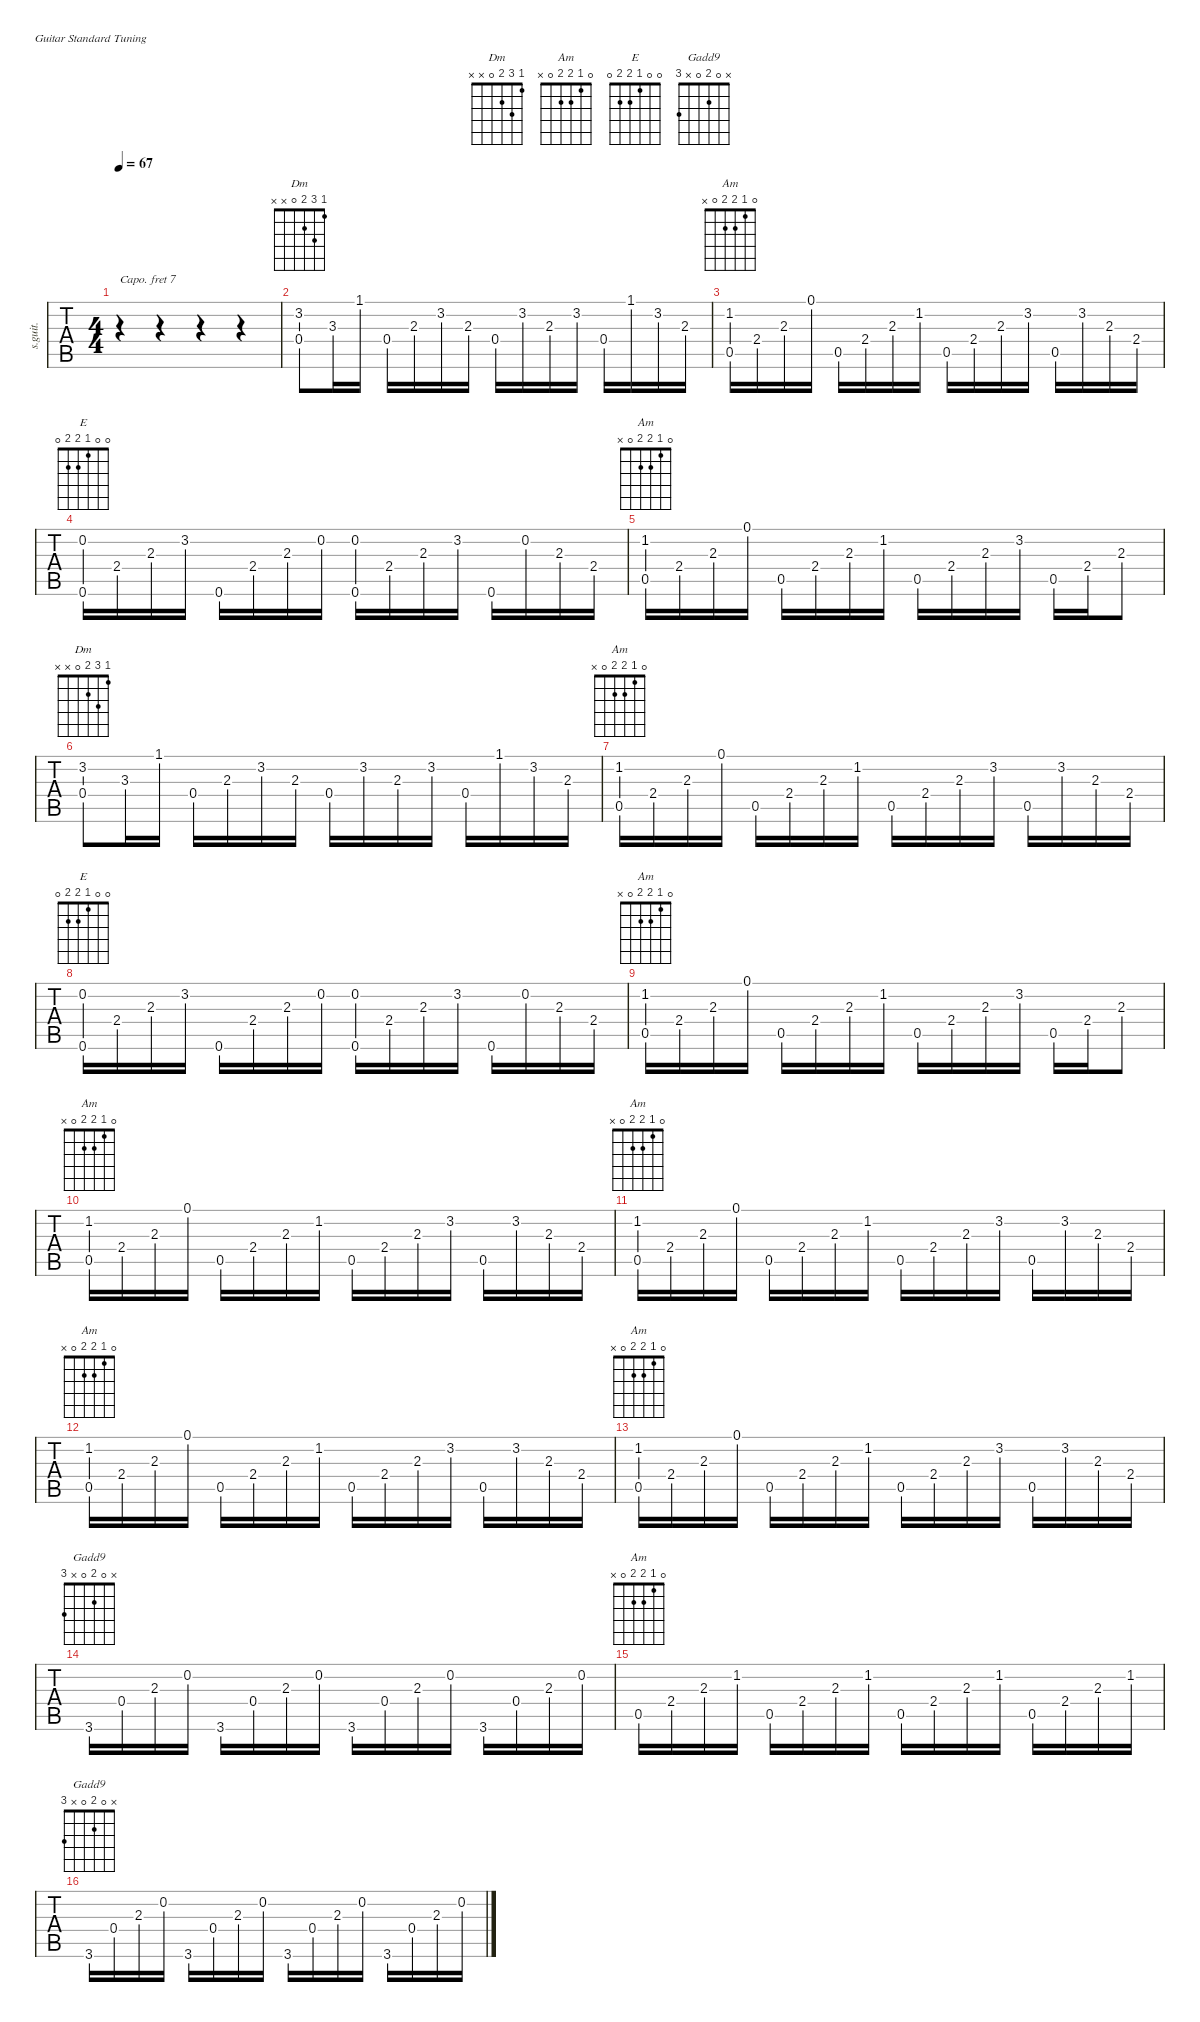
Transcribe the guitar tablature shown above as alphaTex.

\defaultSystemsLayout 4
\hideDynamics
\bracketExtendMode nobrackets
\chordDiagramsInScore
\track ("Steel Guitar" "s.guit.") {defaultSystemsLayout 4 instrument acousticguitarsteel}
\staff {tabs}
\capo 7
\tuning (E4 B3 G3 D3 A2 E2)
\chord ("Dm" 1 3 2 0 x x) {showfingering false}
\chord ("Am" 0 1 2 2 0 x) {showfingering false}
\chord ("E" 0 0 1 2 2 0) {showfingering false}
\chord ("Gadd9" x 0 2 0 x 3) {showfingering false}
\ts (4 4)
\tempo 67
\clef g2
\ks g
r.4{dy mf instrument acousticguitarsteel} r.4 r.4 r.4 |
(0.4{acc forcenatural} 3.2{acc forcenatural}).8{ch "Dm"} 3.3{acc forcenatural}.16 1.1{acc forcenatural}.16 0.4{acc forcenatural}.16 2.3{acc forcenatural}.16 3.2{acc forcenatural}.16 2.3{acc forcenatural}.16 0.4{acc forcenatural}.16 3.2{acc forcenatural}.16 2.3{acc forcenatural}.16 3.2{acc forcenatural}.16 0.4{acc forcenatural}.16 1.1{acc forcenatural}.16 3.2{acc forcenatural}.16 2.3{acc forcenatural}.16 |
(0.5{acc forcenatural} 1.2{acc forcenatural}).16{ch "Am"} 2.4{acc forcenatural}.16 2.3{acc forcenatural}.16 0.1{acc forcenatural}.16 0.5{acc forcenatural}.16 2.4{acc forcenatural}.16 2.3{acc forcenatural}.16 1.2{acc forcenatural}.16 0.5{acc forcenatural}.16 2.4{acc forcenatural}.16 2.3{acc forcenatural}.16 3.2{acc forcenatural}.16 0.5{acc forcenatural}.16 3.2{acc forcenatural}.16 2.3{acc forcenatural}.16 2.4{acc forcenatural}.16 |
(0.6{acc forcenatural} 0.2{acc #}).16{ch "E"} 2.4{acc forcenatural}.16 2.3{acc forcenatural}.16 3.2{acc forcenatural}.16 0.6{acc forcenatural}.16 2.4{acc forcenatural}.16 2.3{acc forcenatural}.16 0.2{acc #}.16 (0.6{acc forcenatural} 0.2{acc #}).16 2.4{acc forcenatural}.16 2.3{acc forcenatural}.16 3.2{acc forcenatural}.16 0.6{acc forcenatural}.16 0.2{acc #}.16 2.3{acc forcenatural}.16 2.4{acc forcenatural}.16 |
(0.5{acc forcenatural} 1.2{acc forcenatural}).16{ch "Am"} 2.4{acc forcenatural}.16 2.3{acc forcenatural}.16 0.1{acc forcenatural}.16 0.5{acc forcenatural}.16 2.4{acc forcenatural}.16 2.3{acc forcenatural}.16 1.2{acc forcenatural}.16 0.5{acc forcenatural}.16 2.4{acc forcenatural}.16 2.3{acc forcenatural}.16 3.2{acc forcenatural}.16 0.5{acc forcenatural}.16 2.4{acc forcenatural}.16 2.3{acc forcenatural}.8 |
(0.4{acc forcenatural} 3.2{acc forcenatural}).8{ch "Dm"} 3.3{acc forcenatural}.16 1.1{acc forcenatural}.16 0.4{acc forcenatural}.16 2.3{acc forcenatural}.16 3.2{acc forcenatural}.16 2.3{acc forcenatural}.16 0.4{acc forcenatural}.16 3.2{acc forcenatural}.16 2.3{acc forcenatural}.16 3.2{acc forcenatural}.16 0.4{acc forcenatural}.16 1.1{acc forcenatural}.16 3.2{acc forcenatural}.16 2.3{acc forcenatural}.16 |
(0.5{acc forcenatural} 1.2{acc forcenatural}).16{ch "Am"} 2.4{acc forcenatural}.16 2.3{acc forcenatural}.16 0.1{acc forcenatural}.16 0.5{acc forcenatural}.16 2.4{acc forcenatural}.16 2.3{acc forcenatural}.16 1.2{acc forcenatural}.16 0.5{acc forcenatural}.16 2.4{acc forcenatural}.16 2.3{acc forcenatural}.16 3.2{acc forcenatural}.16 0.5{acc forcenatural}.16 3.2{acc forcenatural}.16 2.3{acc forcenatural}.16 2.4{acc forcenatural}.16 |
(0.6{acc forcenatural} 0.2{acc #}).16{ch "E"} 2.4{acc forcenatural}.16 2.3{acc forcenatural}.16 3.2{acc forcenatural}.16 0.6{acc forcenatural}.16 2.4{acc forcenatural}.16 2.3{acc forcenatural}.16 0.2{acc #}.16 (0.6{acc forcenatural} 0.2{acc #}).16 2.4{acc forcenatural}.16 2.3{acc forcenatural}.16 3.2{acc forcenatural}.16 0.6{acc forcenatural}.16 0.2{acc #}.16 2.3{acc forcenatural}.16 2.4{acc forcenatural}.16 |
(0.5{acc forcenatural} 1.2{acc forcenatural}).16{ch "Am"} 2.4{acc forcenatural}.16 2.3{acc forcenatural}.16 0.1{acc forcenatural}.16 0.5{acc forcenatural}.16 2.4{acc forcenatural}.16 2.3{acc forcenatural}.16 1.2{acc forcenatural}.16 0.5{acc forcenatural}.16 2.4{acc forcenatural}.16 2.3{acc forcenatural}.16 3.2{acc forcenatural}.16 0.5{acc forcenatural}.16 2.4{acc forcenatural}.16 2.3{acc forcenatural}.8 |
(0.5{acc forcenatural} 1.2{acc forcenatural}).16{ch "Am"} 2.4{acc forcenatural}.16 2.3{acc forcenatural}.16 0.1{acc forcenatural}.16 0.5{acc forcenatural}.16 2.4{acc forcenatural}.16 2.3{acc forcenatural}.16 1.2{acc forcenatural}.16 0.5{acc forcenatural}.16 2.4{acc forcenatural}.16 2.3{acc forcenatural}.16 3.2{acc forcenatural}.16 0.5{acc forcenatural}.16 3.2{acc forcenatural}.16 2.3{acc forcenatural}.16 2.4{acc forcenatural}.16 |
(0.5{acc forcenatural} 1.2{acc forcenatural}).16{ch "Am"} 2.4{acc forcenatural}.16 2.3{acc forcenatural}.16 0.1{acc forcenatural}.16 0.5{acc forcenatural}.16 2.4{acc forcenatural}.16 2.3{acc forcenatural}.16 1.2{acc forcenatural}.16 0.5{acc forcenatural}.16 2.4{acc forcenatural}.16 2.3{acc forcenatural}.16 3.2{acc forcenatural}.16 0.5{acc forcenatural}.16 3.2{acc forcenatural}.16 2.3{acc forcenatural}.16 2.4{acc forcenatural}.16 |
(0.5{acc forcenatural} 1.2{acc forcenatural}).16{ch "Am"} 2.4{acc forcenatural}.16 2.3{acc forcenatural}.16 0.1{acc forcenatural}.16 0.5{acc forcenatural}.16 2.4{acc forcenatural}.16 2.3{acc forcenatural}.16 1.2{acc forcenatural}.16 0.5{acc forcenatural}.16 2.4{acc forcenatural}.16 2.3{acc forcenatural}.16 3.2{acc forcenatural}.16 0.5{acc forcenatural}.16 3.2{acc forcenatural}.16 2.3{acc forcenatural}.16 2.4{acc forcenatural}.16 |
(0.5{acc forcenatural} 1.2{acc forcenatural}).16{ch "Am"} 2.4{acc forcenatural}.16 2.3{acc forcenatural}.16 0.1{acc forcenatural}.16 0.5{acc forcenatural}.16 2.4{acc forcenatural}.16 2.3{acc forcenatural}.16 1.2{acc forcenatural}.16 0.5{acc forcenatural}.16 2.4{acc forcenatural}.16 2.3{acc forcenatural}.16 3.2{acc forcenatural}.16 0.5{acc forcenatural}.16 3.2{acc forcenatural}.16 2.3{acc forcenatural}.16 2.4{acc forcenatural}.16 |
3.6{acc forcenatural}.16{ch "Gadd9"} 0.4{acc forcenatural}.16 2.3{acc forcenatural}.16 0.2{acc #}.16 3.6{acc forcenatural}.16 0.4{acc forcenatural}.16 2.3{acc forcenatural}.16 0.2{acc #}.16 3.6{acc forcenatural}.16 0.4{acc forcenatural}.16 2.3{acc forcenatural}.16 0.2{acc #}.16 3.6{acc forcenatural}.16 0.4{acc forcenatural}.16 2.3{acc forcenatural}.16 0.2{acc #}.16 |
0.5{acc forcenatural}.16{ch "Am"} 2.4{acc forcenatural}.16 2.3{acc forcenatural}.16 1.2{acc forcenatural}.16 0.5{acc forcenatural}.16 2.4{acc forcenatural}.16 2.3{acc forcenatural}.16 1.2{acc forcenatural}.16 0.5{acc forcenatural}.16 2.4{acc forcenatural}.16 2.3{acc forcenatural}.16 1.2{acc forcenatural}.16 0.5{acc forcenatural}.16 2.4{acc forcenatural}.16 2.3{acc forcenatural}.16 1.2{acc forcenatural}.16 |
3.6{acc forcenatural}.16{ch "Gadd9"} 0.4{acc forcenatural}.16 2.3{acc forcenatural}.16 0.2{acc #}.16 3.6{acc forcenatural}.16 0.4{acc forcenatural}.16 2.3{acc forcenatural}.16 0.2{acc #}.16 3.6{acc forcenatural}.16 0.4{acc forcenatural}.16 2.3{acc forcenatural}.16 0.2{acc #}.16 3.6{acc forcenatural}.16 0.4{acc forcenatural}.16 2.3{acc forcenatural}.16 0.2{acc #}.16
